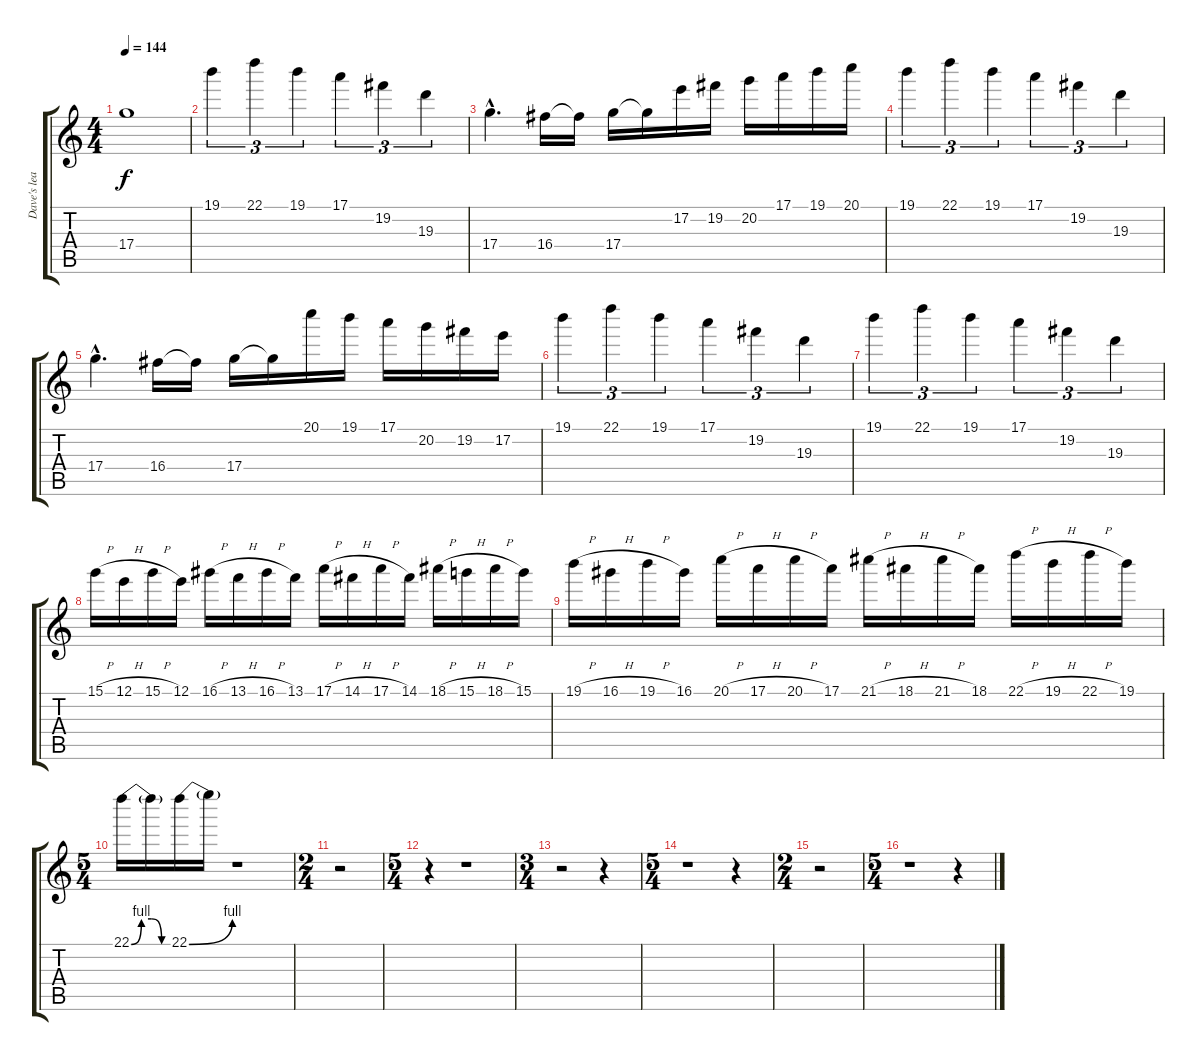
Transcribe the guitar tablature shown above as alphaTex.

\track ("Dave's lead" "Dave's lea") {instrument distortionguitar}
\staff {score tabs}
\tuning (E4 B3 G3 D3 A2 E2) {hide}
\ts (4 4)
\tempo 144
\clef g2
\ks c
17.4.1{dy f} |
19.1.4{tu (3 2)} 22.1.4{tu (3 2)} 19.1.4{tu (3 2)} 17.1.4{tu (3 2)} 19.2.4{tu (3 2)} 19.3.4{tu (3 2)} |
17.4{hac}.4{d} 16.4.16 16.4{t}.16 17.4.16 17.4{t}.16 17.2.16 19.2.16 20.2.16 17.1.16 19.1.16 20.1.16 |
19.1.4{tu (3 2)} 22.1.4{tu (3 2)} 19.1.4{tu (3 2)} 17.1.4{tu (3 2)} 19.2.4{tu (3 2)} 19.3.4{tu (3 2)} |
17.4{hac}.4{d} 16.4.16 16.4{t}.16 17.4.16 17.4{t}.16 20.1.16 19.1.16 17.1.16 20.2.16 19.2.16 17.2.16 |
19.1.4{tu (3 2)} 22.1.4{tu (3 2)} 19.1.4{tu (3 2)} 17.1.4{tu (3 2)} 19.2.4{tu (3 2)} 19.3.4{tu (3 2)} |
19.1.4{tu (3 2)} 22.1.4{tu (3 2)} 19.1.4{tu (3 2)} 17.1.4{tu (3 2)} 19.2.4{tu (3 2)} 19.3.4{tu (3 2)} |
15.1{h}.16 12.1{h}.16 15.1{h}.16 12.1.16 16.1{h}.16 13.1{h}.16 16.1{h}.16 13.1.16 17.1{h}.16 14.1{h}.16 17.1{h}.16 14.1.16 18.1{h}.16 15.1{h}.16 18.1{h}.16 15.1.16 |
19.1{h}.16 16.1{h}.16 19.1{h}.16 16.1.16 20.1{h}.16 17.1{h}.16 20.1{h}.16 17.1.16 21.1{h}.16 18.1{h}.16 21.1{h}.16 18.1.16 22.1{h}.16 19.1{h}.16 22.1{h}.16 19.1.16 |
\ts (5 4)
22.1{be (custom 0 0 15 4 30 4 45 0 60 0)}.16 22.1{t}.16 22.1{be (bend 0 0 60 4)}.16 22.1{t}.16 r.1 |
\ts (2 4)
r.2 |
\ts (5 4)
r.4 r.1 |
\ts (3 4)
r.2 r.4 |
\ts (5 4)
r.1 r.4 |
\ts (2 4)
r.2 |
\ts (5 4)
r.1 r.4
